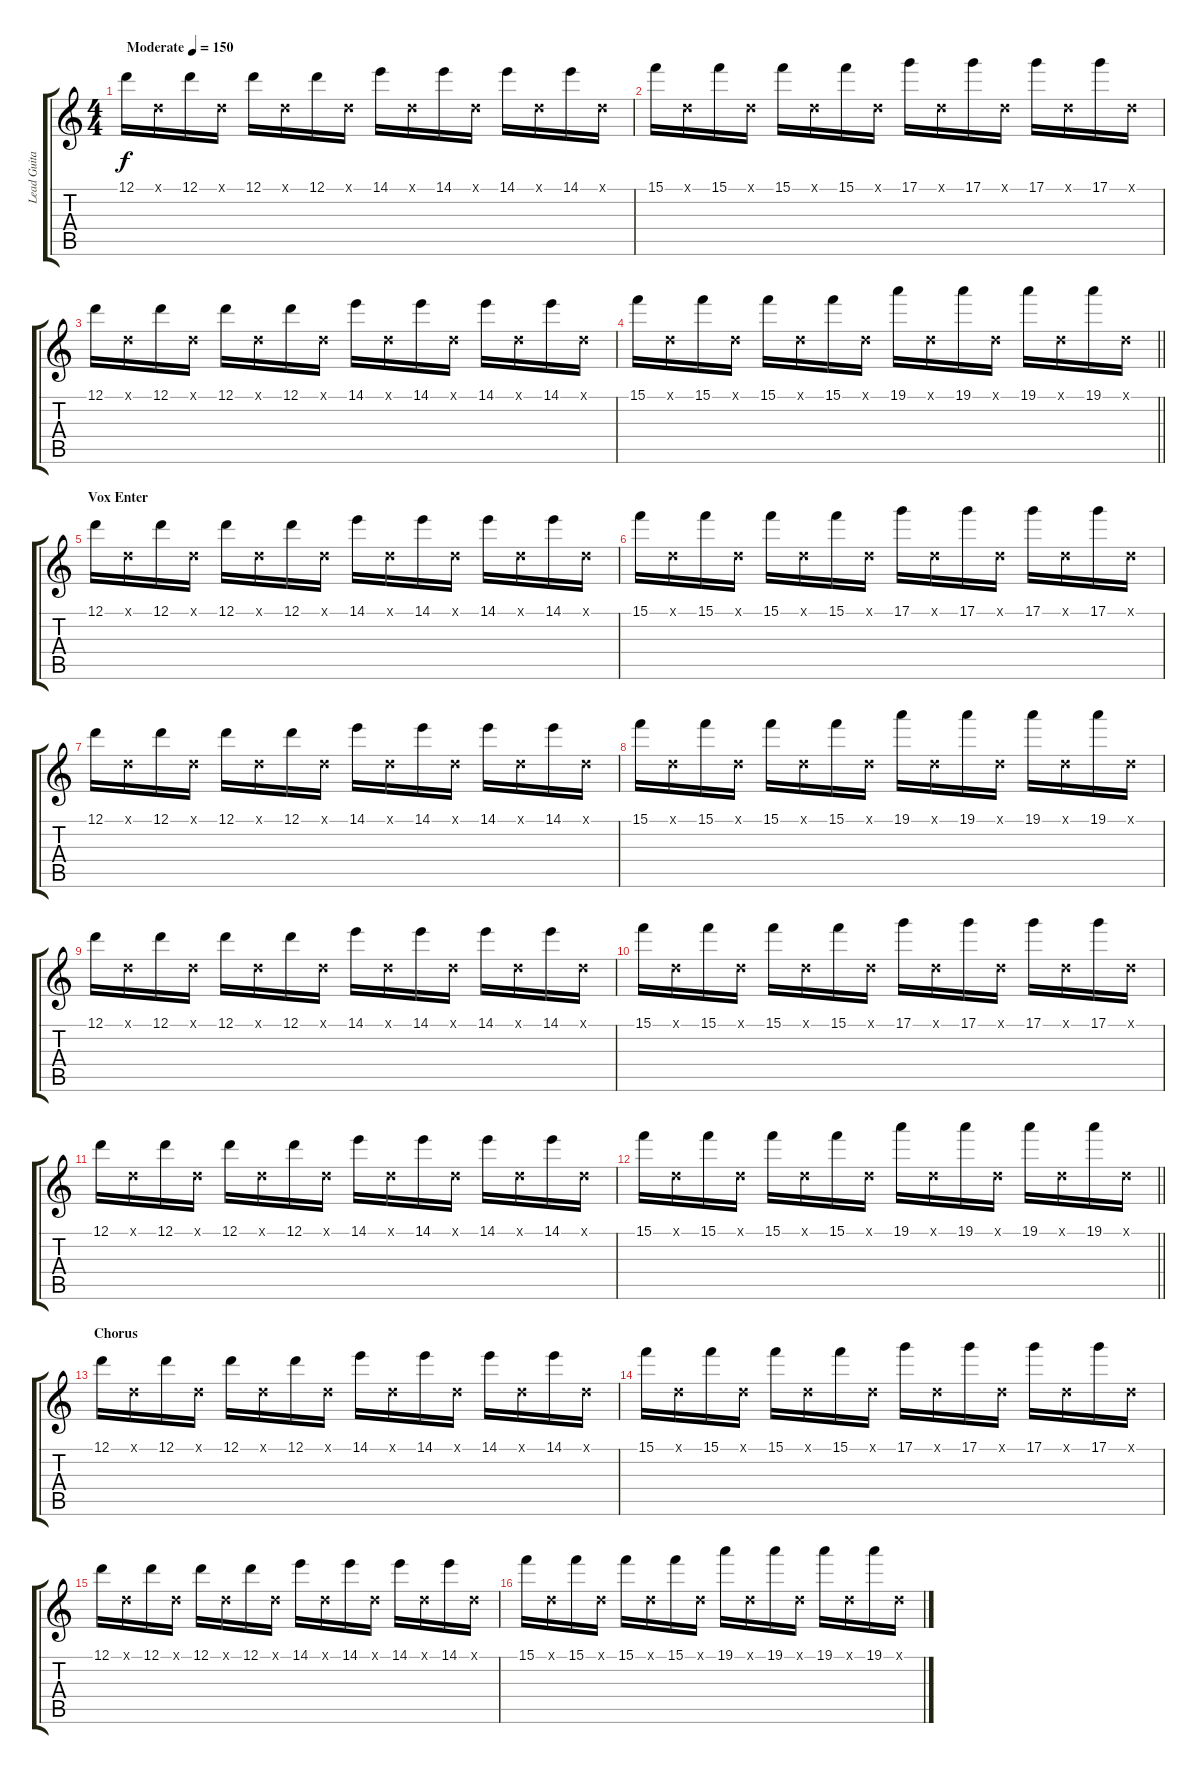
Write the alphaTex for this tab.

\track ("Lead Guitar" "Lead Guita") {instrument distortionguitar}
\staff {score tabs}
\tuning (D4 A3 F3 C3 G2 C2) {hide}
\ts (4 4)
\tempo (150 "Moderate")
\clef g2
\ks c
12.1.16{dy f instrument distortionguitar} 0.1{x}.16 12.1.16 0.1{x}.16 12.1.16 0.1{x}.16 12.1.16 0.1{x}.16 14.1.16 0.1{x}.16 14.1.16 0.1{x}.16 14.1.16 0.1{x}.16 14.1.16 0.1{x}.16 |
15.1.16 0.1{x}.16 15.1.16 0.1{x}.16 15.1.16 0.1{x}.16 15.1.16 0.1{x}.16 17.1.16 0.1{x}.16 17.1.16 0.1{x}.16 17.1.16 0.1{x}.16 17.1.16 0.1{x}.16 |
12.1.16 0.1{x}.16 12.1.16 0.1{x}.16 12.1.16 0.1{x}.16 12.1.16 0.1{x}.16 14.1.16 0.1{x}.16 14.1.16 0.1{x}.16 14.1.16 0.1{x}.16 14.1.16 0.1{x}.16 |
\barLineRight lightlight
15.1.16 0.1{x}.16 15.1.16 0.1{x}.16 15.1.16 0.1{x}.16 15.1.16 0.1{x}.16 19.1.16 0.1{x}.16 19.1.16 0.1{x}.16 19.1.16 0.1{x}.16 19.1.16 0.1{x}.16 |
\section ("" "Vox Enter")
12.1.16 0.1{x}.16 12.1.16 0.1{x}.16 12.1.16 0.1{x}.16 12.1.16 0.1{x}.16 14.1.16 0.1{x}.16 14.1.16 0.1{x}.16 14.1.16 0.1{x}.16 14.1.16 0.1{x}.16 |
15.1.16 0.1{x}.16 15.1.16 0.1{x}.16 15.1.16 0.1{x}.16 15.1.16 0.1{x}.16 17.1.16 0.1{x}.16 17.1.16 0.1{x}.16 17.1.16 0.1{x}.16 17.1.16 0.1{x}.16 |
12.1.16 0.1{x}.16 12.1.16 0.1{x}.16 12.1.16 0.1{x}.16 12.1.16 0.1{x}.16 14.1.16 0.1{x}.16 14.1.16 0.1{x}.16 14.1.16 0.1{x}.16 14.1.16 0.1{x}.16 |
15.1.16 0.1{x}.16 15.1.16 0.1{x}.16 15.1.16 0.1{x}.16 15.1.16 0.1{x}.16 19.1.16 0.1{x}.16 19.1.16 0.1{x}.16 19.1.16 0.1{x}.16 19.1.16 0.1{x}.16 |
12.1.16 0.1{x}.16 12.1.16 0.1{x}.16 12.1.16 0.1{x}.16 12.1.16 0.1{x}.16 14.1.16 0.1{x}.16 14.1.16 0.1{x}.16 14.1.16 0.1{x}.16 14.1.16 0.1{x}.16 |
15.1.16 0.1{x}.16 15.1.16 0.1{x}.16 15.1.16 0.1{x}.16 15.1.16 0.1{x}.16 17.1.16 0.1{x}.16 17.1.16 0.1{x}.16 17.1.16 0.1{x}.16 17.1.16 0.1{x}.16 |
12.1.16 0.1{x}.16 12.1.16 0.1{x}.16 12.1.16 0.1{x}.16 12.1.16 0.1{x}.16 14.1.16 0.1{x}.16 14.1.16 0.1{x}.16 14.1.16 0.1{x}.16 14.1.16 0.1{x}.16 |
\barLineRight lightlight
15.1.16 0.1{x}.16 15.1.16 0.1{x}.16 15.1.16 0.1{x}.16 15.1.16 0.1{x}.16 19.1.16 0.1{x}.16 19.1.16 0.1{x}.16 19.1.16 0.1{x}.16 19.1.16 0.1{x}.16 |
\section ("" "Chorus")
12.1.16 0.1{x}.16 12.1.16 0.1{x}.16 12.1.16 0.1{x}.16 12.1.16 0.1{x}.16 14.1.16 0.1{x}.16 14.1.16 0.1{x}.16 14.1.16 0.1{x}.16 14.1.16 0.1{x}.16 |
15.1.16 0.1{x}.16 15.1.16 0.1{x}.16 15.1.16 0.1{x}.16 15.1.16 0.1{x}.16 17.1.16 0.1{x}.16 17.1.16 0.1{x}.16 17.1.16 0.1{x}.16 17.1.16 0.1{x}.16 |
12.1.16 0.1{x}.16 12.1.16 0.1{x}.16 12.1.16 0.1{x}.16 12.1.16 0.1{x}.16 14.1.16 0.1{x}.16 14.1.16 0.1{x}.16 14.1.16 0.1{x}.16 14.1.16 0.1{x}.16 |
15.1.16 0.1{x}.16 15.1.16 0.1{x}.16 15.1.16 0.1{x}.16 15.1.16 0.1{x}.16 19.1.16 0.1{x}.16 19.1.16 0.1{x}.16 19.1.16 0.1{x}.16 19.1.16 0.1{x}.16
